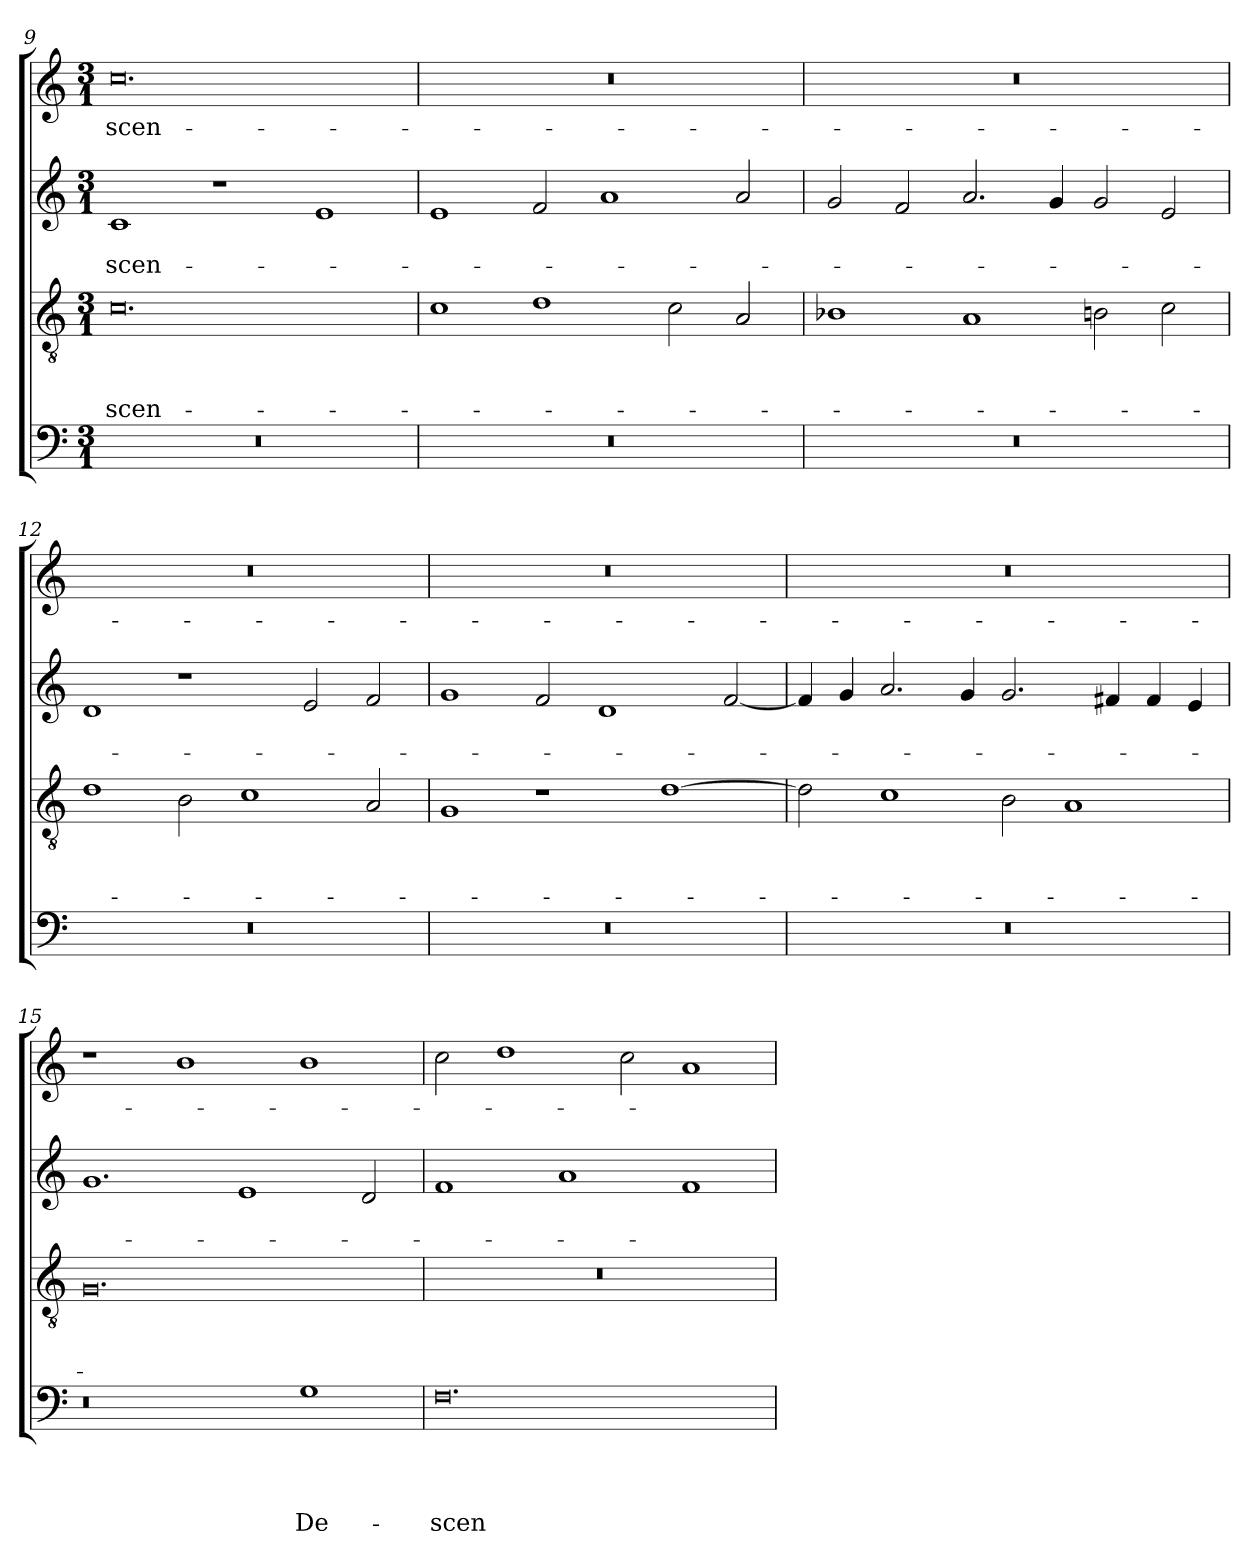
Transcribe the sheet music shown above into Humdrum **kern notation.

**kern	**text	**text	**text	**text	**kern	**text	**text	**text	**kern	**text	**text	**kern	**text
*part4	*part4	*part4	*part4	*part4	*part3	*part3	*part3	*part3	*part2	*part2	*part2	*part1	*part1
*staff4	*staff4	*staff4	*staff4	*staff4	*staff3	*staff3	*staff3	*staff3	*staff2	*staff2	*staff2	*staff1	*staff1
*clefF4	*	*	*	*	*clefGv2	*	*	*	*clefG2	*	*	*clefG2	*
*k[]	*	*	*	*	*k[]	*	*	*	*k[]	*	*	*k[]	*
*C:	*	*	*	*	*C:	*	*	*	*C:	*	*	*C:	*
*M3/1	*	*	*	*	*M3/1	*	*	*	*M3/1	*	*	*M3/1	*
=9	=9	=9	=9	=9	=9	=9	=9	=9	=9	=9	=9	=9	=9
!	!	!	!	!	!	!	!	!LO:LY:b	!	!	!LO:LY:b	!	!LO:LY:b
0.r	.	.	.	.	0.c	.	.	-scen-	1c	.	-scen-	0.cc	-scen-
.	.	.	.	.	.	.	.	.	1r	.	.	.	.
.	.	.	.	.	.	.	.	.	1e	.	.	.	.
=10	=10	=10	=10	=10	=10	=10	=10	=10	=10	=10	=10	=10	=10
0.r	.	.	.	.	1c	.	.	.	1e	.	.	0.r	.
.	.	.	.	.	1d	.	.	.	2f/	.	.	.	.
.	.	.	.	.	.	.	.	.	1a	.	.	.	.
.	.	.	.	.	2c\	.	.	.	.	.	.	.	.
.	.	.	.	.	2A/	.	.	.	2a/	.	.	.	.
=11	=11	=11	=11	=11	=11	=11	=11	=11	=11	=11	=11	=11	=11
0.r	.	.	.	.	1B-X	.	.	.	2g/	.	.	0.r	.
.	.	.	.	.	.	.	.	.	2f/	.	.	.	.
.	.	.	.	.	1A	.	.	.	2.a/	.	.	.	.
.	.	.	.	.	.	.	.	.	4g/	.	.	.	.
.	.	.	.	.	2Bn\	.	.	.	2g/	.	.	.	.
.	.	.	.	.	2c\	.	.	.	2e/	.	.	.	.
!!LO:LB:g=z
=12	=12	=12	=12	=12	=12	=12	=12	=12	=12	=12	=12	=12	=12
0.r	.	.	.	.	1d	.	.	.	1d	.	.	0.r	.
.	.	.	.	.	2B\	.	.	.	1r	.	.	.	.
.	.	.	.	.	1c	.	.	.	.	.	.	.	.
.	.	.	.	.	.	.	.	.	2e/	.	.	.	.
.	.	.	.	.	2A/	.	.	.	2f/	.	.	.	.
=13	=13	=13	=13	=13	=13	=13	=13	=13	=13	=13	=13	=13	=13
0.r	.	.	.	.	1G	.	.	.	1g	.	.	0.r	.
.	.	.	.	.	1r	.	.	.	2f/	.	.	.	.
.	.	.	.	.	.	.	.	.	1d	.	.	.	.
.	.	.	.	.	[1d	.	.	.	.	.	.	.	.
.	.	.	.	.	.	.	.	.	[2f/	.	.	.	.
=14	=14	=14	=14	=14	=14	=14	=14	=14	=14	=14	=14	=14	=14
0.r	.	.	.	.	2d\]	.	.	.	4f/]	.	.	0.r	.
.	.	.	.	.	.	.	.	.	4g/	.	.	.	.
.	.	.	.	.	1c	.	.	.	2.a/	.	.	.	.
.	.	.	.	.	.	.	.	.	4g/	.	.	.	.
.	.	.	.	.	2B\	.	.	.	2.g/	.	.	.	.
.	.	.	.	.	1A	.	.	.	.	.	.	.	.
.	.	.	.	.	.	.	.	.	4f#X/	.	.	.	.
.	.	.	.	.	.	.	.	.	4f#/	.	.	.	.
.	.	.	.	.	.	.	.	.	4e/	.	.	.	.
=15	=15	=15	=15	=15	=15	=15	=15	=15	=15	=15	=15	=15	=15
0r	.	.	.	.	0.G	.	.	.	1.g	.	.	1r	.
.	.	.	.	.	.	.	.	.	.	.	.	1b	.
.	.	.	.	.	.	.	.	.	1e	.	.	.	.
!	!	!	!	!LO:LY:b	!	!	!	!	!	!	!	!	!
1G	.	.	.	De-	.	.	.	.	.	.	.	1b	.
.	.	.	.	.	.	.	.	.	2d/	.	.	.	.
=16	=16	=16	=16	=16	=16	=16	=16	=16	=16	=16	=16	=16	=16
!	!	!	!	!LO:LY:b	!	!	!	!	!	!	!	!	!
0.F	.	.	.	-scen-	0.r	.	.	.	1f	.	.	2cc\	.
.	.	.	.	.	.	.	.	.	.	.	.	1dd	.
.	.	.	.	.	.	.	.	.	1a	.	.	.	.
.	.	.	.	.	.	.	.	.	.	.	.	2cc\	.
.	.	.	.	.	.	.	.	.	1f	.	.	1a	.
=	=	=	=	=	=	=	=	=	=	=	=	=	=
*-	*-	*-	*-	*-	*-	*-	*-	*-	*-	*-	*-	*-	*-
